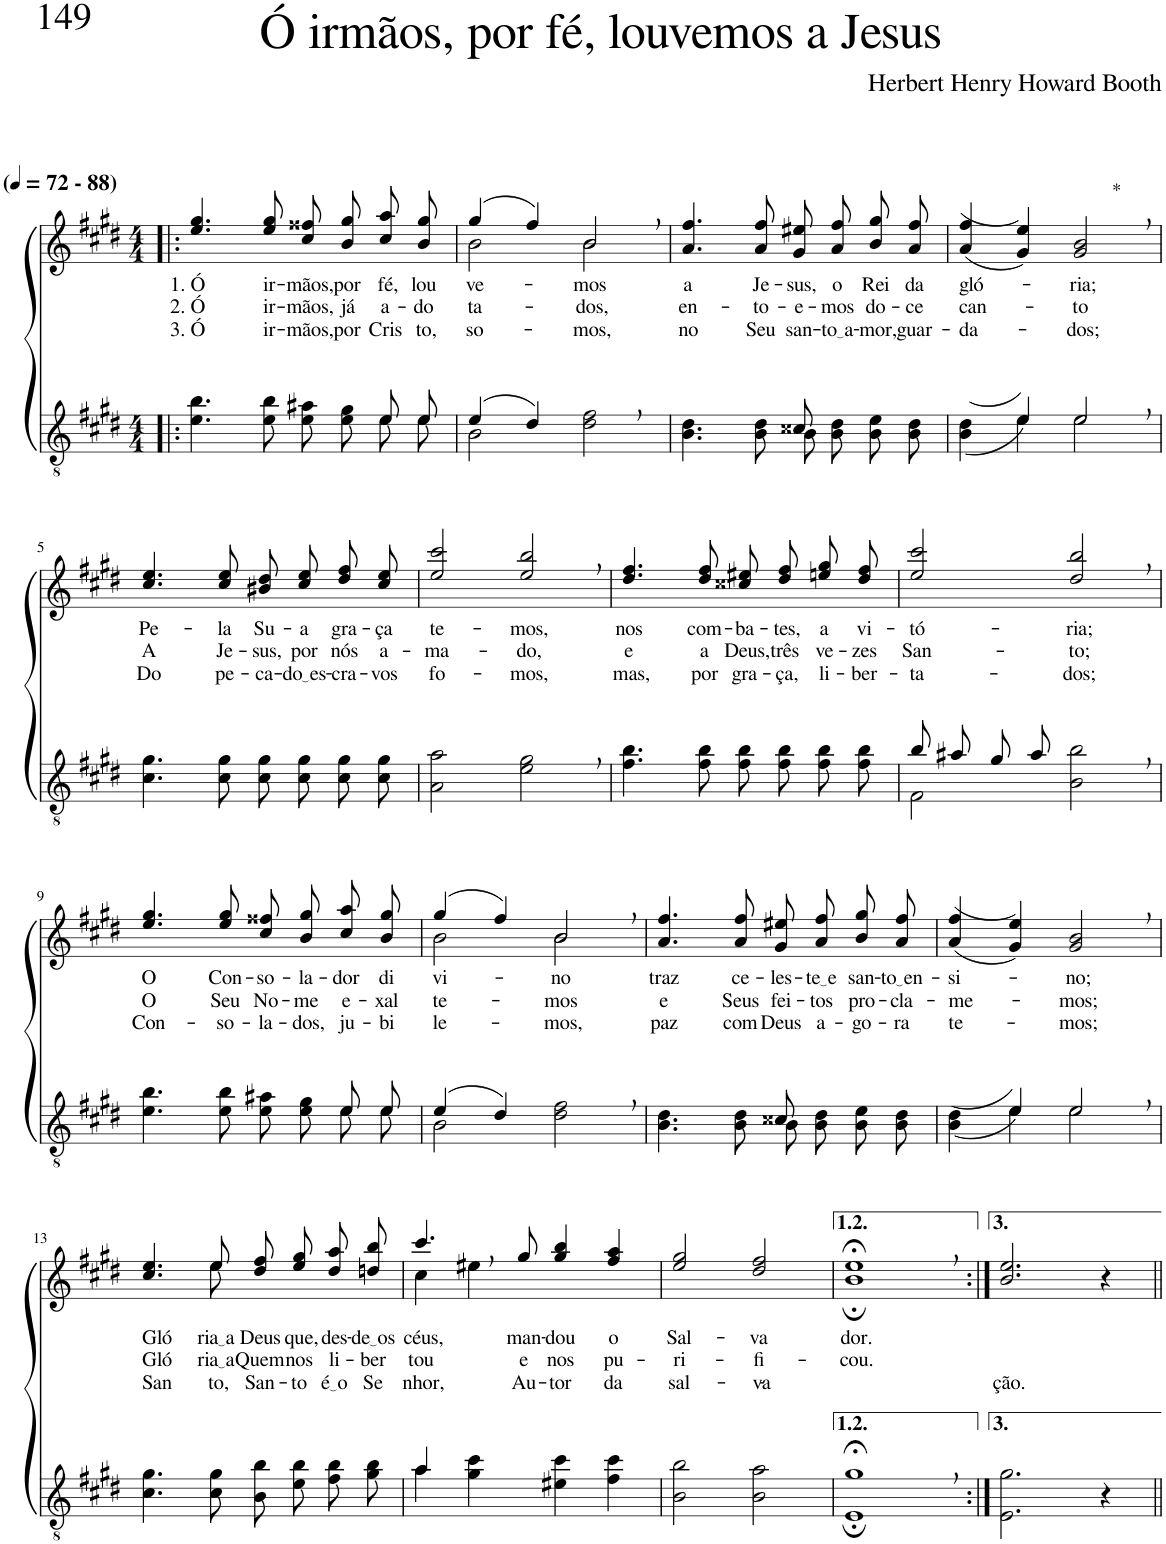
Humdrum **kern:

**kern	**kern	**text	**text	**text
*part2	*part1	*part1	*part1	*part1
*staff2	*staff1	*staff1	*staff1	*staff1
*I"Parte III e IV	*I"Parte I e II	*	*	*
*clefGv2	*clefG2	*	*	*
*Trd5c9	*Trd5c9	*	*	*
*k[f#c#g#d#]	*k[f#c#g#d#]	*	*	*
*M4/4	*M4/4	*	*	*
*MM72	*MM72	*	*	*
=1!|:	=1!|:	=1!|:	=1!|:	=1!|:
*^	*	*	*	*
!	!	!LO:TX:a:B:t=(	!	!	!
!	!	!LO:TX:a:B:t=- 88)	!	!	!
!	!	!	!LO:LY:b	!LO:LY:b	!LO:LY:b
4.e\ 4.b\	2.ryy	4.ee/ 4.gg#/	1. Ó	2. Ó	3. Ó
!	!	!	!LO:LY:b	!LO:LY:b	!LO:LY:b
8e\ 8b\	.	8ee/ 8gg#/	ir-	ir-	ir-
!	!	!	!LO:LY:b	!LO:LY:b	!LO:LY:b
8e\ 8a#X\L	.	8cc#\ 8ff##X\L	-mãos,	-mãos,	-mãos,
!	!	!	!LO:LY:b	!LO:LY:b	!LO:LY:b
8e\ 8g#\J	.	8b\ 8gg#\J	por	já	por
!	!	!	!LO:LY:b	!LO:LY:b	!LO:LY:b
8e\L	8e/L	8cc#\ 8aa\L	fé,	a-	Cris
!	!	!	!LO:LY:b	!LO:LY:b	!LO:LY:b
8e\J	8e/J	8b\ 8gg#\J	lou-	-do-	to,
=2	=2	=2	=2	=2	=2
*	*	*^	*	*	*
!	!	!	!	!LO:LY:b	!LO:LY:b	!LO:LY:b
(4e/	2B\	(4gg#/	2b\	-ve-	-ta-	so-
4d#/)	.	4ff#/)	.	.	.	.
!	!	!	!	!LO:LY:b	!LO:LY:b	!LO:LY:b
4ryy	2d#\ 2f#\	2b,/	2b\	-mos	-dos,	-mos,
4ryy	.	.	.	.	.	.
*	*	*v	*v	*	*	*
=3	=3	=3	=3	=3	=3
!	!	!	!LO:LY:b	!LO:LY:b	!LO:LY:b
2ryy	4.B\ 4.d#\	4.a/ 4.ff#/	a	en-	no
!	!	!	!LO:LY:b	!LO:LY:b	!LO:LY:b
.	8B\ 8d#\	8a/ 8ff#/	Je-	-to-	Seu
!	!	!	!LO:LY:b	!LO:LY:b	!LO:LY:b
8c##X/	8B\L	8g#\ 8ee#X\L	-sus,	-e-	san-
!	!	!	!LO:LY:b	!LO:LY:b	!LO:LY:b
4.ryy	8B\ 8d#\J	8a\ 8ff#\J	o	-mos	to a
!	!	!	!LO:LY:b	!LO:LY:b	!LO:LY:b
.	8B\ 8e\L	8b\ 8gg#\L	Rei	do-	-mor,
!	!	!	!LO:LY:b	!LO:LY:b	!LO:LY:b
.	8B\ 8d#\J	8a\ 8ff#\J	da	-ce	guar-
=4	=4	=4	=4	=4	=4
!	!	!	!LO:LY:b	!LO:LY:b	!LO:LY:b
4ryy	(4B\ 4d#\	((4a/ 4ff#/	gló-	can-	-da-
(4e/	4e\)	4g#/ 4ee/))	.	.	.
!	!	!LO:TX:a:t=*	!	!	!
!	!	!	!LO:LY:b	!LO:LY:b	!LO:LY:b
2e,/	2e\	2g#/, 2b/,	-ria;	to	-dos;
!!LO:LB:g=z
=5	=5	=5	=5	=5	=5
!	!	!	!LO:LY:b	!LO:LY:b	!LO:LY:b
*v	*v	*	*	*	*
4.c#\ 4.g#\	4.cc#/ 4.ee/	Pe-	A	Do
!	!	!LO:LY:b	!LO:LY:b	!LO:LY:b
8c#\ 8g#\	8cc#/ 8ee/	-la	Je-	pe-
!	!	!LO:LY:b	!LO:LY:b	!LO:LY:b
8c#\ 8g#\L	8b#X\ 8dd#\L	Su-	-sus,	-ca-
!	!	!LO:LY:b	!LO:LY:b	!LO:LY:b
8c#\ 8g#\J	8cc#\ 8ee\J	-a	por	do es
!	!	!LO:LY:b	!LO:LY:b	!LO:LY:b
8c#\ 8g#\L	8dd#\ 8ff#\L	gra-	nós	-cra-
!	!	!LO:LY:b	!LO:LY:b	!LO:LY:b
8c#\ 8g#\J	8cc#\ 8ee\J	-ça	a-	-vos
=6	=6	=6	=6	=6
!	!	!LO:LY:b	!LO:LY:b	!LO:LY:b
2A\ 2a\	2ee/ 2ccc#/	te-	-ma-	fo-
!	!	!LO:LY:b	!LO:LY:b	!LO:LY:b
2e\, 2g#\,	2ee/, 2bb/,	-mos,	-do,	-mos,
=7	=7	=7	=7	=7
!	!	!LO:LY:b	!LO:LY:b	!LO:LY:b
4.f#\ 4.b\	4.dd#/ 4.ff#/	nos	e	mas,
!	!	!LO:LY:b	!LO:LY:b	!LO:LY:b
8f#\ 8b\	8dd#/ 8ff#/	com-	a	por
!	!	!LO:LY:b	!LO:LY:b	!LO:LY:b
8f#\ 8b\L	8cc##X\ 8ee#X\L	-ba-	Deus,	gra-
!	!	!LO:LY:b	!LO:LY:b	!LO:LY:b
8f#\ 8b\J	8dd#\ 8ff#\J	-tes,	três	-ça,
!	!	!LO:LY:b	!LO:LY:b	!LO:LY:b
8f#\ 8b\L	8een\ 8gg#\L	a	ve-	li-
!	!	!LO:LY:b	!LO:LY:b	!LO:LY:b
8f#\ 8b\J	8dd#\ 8ff#\J	vi-	-zes	-ber-
=8	=8	=8	=8	=8
*^	*	*	*	*
!	!	!	!LO:LY:b	!LO:LY:b	!LO:LY:b
8b/L	2F#\	2ee/ 2ccc#/	-tó-	San-	-ta-
8a#X/J	.	.	.	.	.
8g#/L	.	.	.	.	.
8a#/J	.	.	.	.	.
!	!	!	!LO:LY:b	!LO:LY:b	!LO:LY:b
2ryy	2B\ 2b\	2dd#/, 2bb/,	-ria;	-to;	-dos;
!!LO:LB:g=z
=9	=9	=9	=9	=9	=9
!	!	!	!LO:LY:b	!LO:LY:b	!LO:LY:b
4.e\ 4.b\	2.ryy	4.ee/ 4.gg#/	O	O	Con-
!	!	!	!LO:LY:b	!LO:LY:b	!LO:LY:b
8e\ 8b\	.	8ee/ 8gg#/	Con-	Seu	-so-
!	!	!	!LO:LY:b	!LO:LY:b	!LO:LY:b
8e\ 8a#X\L	.	8cc#\ 8ff##X\L	-so-	No-	-la-
!	!	!	!LO:LY:b	!LO:LY:b	!LO:LY:b
8e\ 8g#\J	.	8b\ 8gg#\J	-la-	-me	-dos,
!	!	!	!LO:LY:b	!LO:LY:b	!LO:LY:b
8e\L	8e/L	8cc#\ 8aa\L	-dor	e-	ju-
!	!	!	!LO:LY:b	!LO:LY:b	!LO:LY:b
8e\J	8e/J	8b\ 8gg#\J	di-	-xal-	-bi-
=10	=10	=10	=10	=10	=10
*	*	*^	*	*	*
!	!	!	!	!LO:LY:b	!LO:LY:b	!LO:LY:b
(4e/	2B\	(4gg#/	2b\	-vi-	-te-	-le-
4d#/)	.	4ff#/)	.	.	.	.
!	!	!	!	!LO:LY:b	!LO:LY:b	!LO:LY:b
2ryy	2d#\ 2f#\	2b,/	2b\	-no	-mos	-mos,
=11	=11	=11	=11	=11	=11	=11
!	!	!	!	!LO:LY:b	!LO:LY:b	!LO:LY:b
*	*	*v	*v	*	*	*
2ryy	4.B\ 4.d#\	4.a/ 4.ff#/	traz	e	paz
!	!	!	!LO:LY:b	!LO:LY:b	!LO:LY:b
.	8B\ 8d#\	8a/ 8ff#/	ce-	Seus	com
!	!	!	!LO:LY:b	!LO:LY:b	!LO:LY:b
8c##X/	8B\L	8g#\ 8ee#X\L	-les-	fei-	Deus
!	!	!	!LO:LY:b	!LO:LY:b	!LO:LY:b
4.ryy	8B\ 8d#\J	8a\ 8ff#\J	te e	-tos	a-
!	!	!	!LO:LY:b	!LO:LY:b	!LO:LY:b
.	8B\ 8e\L	8b\ 8gg#\L	san-	pro-	-go-
!	!	!	!LO:LY:b	!LO:LY:b	!LO:LY:b
.	8B\ 8d#\J	8a\ 8ff#\J	to en	-cla-	-ra
=12	=12	=12	=12	=12	=12
!	!	!	!LO:LY:b	!LO:LY:b	!LO:LY:b
4ryy	4B\ 4d#\	((4a/ 4ff#/	-si-	-me-	te-
((4e/	4e\	4g#/ 4ee/))	.	.	.
!	!	!	!LO:LY:b	!LO:LY:b	!LO:LY:b
2e,/	2e\	2g#/, 2b/,	-no;	-mos;	-mos;
!!LO:LB:g=z
=13	=13	=13	=13	=13	=13
!	!	!	!LO:LY:b	!LO:LY:b	!LO:LY:b
*v	*v	*^	*	*	*
4.c#\ 4.g#\	4.cc#/ 4.ee/	4.ryy	Gló-	Gló-	San-
!	!	!	!LO:LY:b	!LO:LY:b	!LO:LY:b
8c#\ 8g#\	8ee/	8ee\	ria a	ria a	-to,
!	!	!	!LO:LY:b	!LO:LY:b	!LO:LY:b
8B\ 8b\L	8dd#\ 8ff#\L	2ryy	Deus	Quem	San-
!	!	!	!LO:LY:b	!LO:LY:b	!LO:LY:b
8e\ 8b\J	8ee\ 8gg#\J	.	que,	nos	-to
!	!	!	!LO:LY:b	!LO:LY:b	!LO:LY:b
8f#\ 8b\L	8dd#\ 8aa\L	.	des-	li-	é o
!	!	!	!LO:LY:b	!LO:LY:b	!LO:LY:b
8g#\ 8b\J	8ddn\ 8bb\J	.	de os	-ber-	Se-
=14	=14	=14	=14	=14	=14
*^	*	*	*	*	*
!	!	!	!	!LO:LY:b	!LO:LY:b	!LO:LY:b
4a/	4a\	4.ccc#,/	4cc#\	céus,	-tou	-nhor,
2.ryy	4g#\ 4cc#\	.	4ee#X\	.	.	.
!	!	!	!	!LO:LY:b	!LO:LY:b	!LO:LY:b
.	.	8gg#/	.	man-	e	Au-
!	!	!	!	!LO:LY:b	!LO:LY:b	!LO:LY:b
.	4e#X\ 4cc#\	4gg#/ 4bb/	2ryy	-dou	nos	-tor
!	!	!	!	!LO:LY:b	!LO:LY:b	!LO:LY:b
.	4f#\ 4cc#\	4ff#/ 4aa/	.	o	pu-	da
*	*	*v	*v	*	*	*
=15	=15	=15	=15	=15	=15
!	!	!	!LO:LY:b	!LO:LY:b	!LO:LY:b
*v	*v	*	*	*	*
2B\ 2b\	2ee/ 2gg#/	Sal-	-ri-	sal-
!	!	!LO:LY:b	!LO:LY:b	!LO:LY:b
2B\ 2a\	2dd#/ 2ff#/	-va	-fi-	-va-
=16	=16	=16	=16	=16
*^	*	*	*	*
!	!	!	!LO:LY:b	!LO:LY:b	!
*	*	*^	*	*	*
1g#;<,	1E;	1ee;<,	1b;	dor.	-cou.	.
=17:|!	=17:|!	=17:|!	=17:|!	=17:|!	=17:|!	=17:|!
!	!	!	!	!	!	!LO:LY:b
*v	*v	*	*	*	*	*
*	*v	*v	*	*	*
2.E\ 2.g#\	2.b/ 2.ee/	.	.	-ção.
4r	4r	.	.	.
=||	=||	=||	=||	=||
*-	*-	*-	*-	*-
